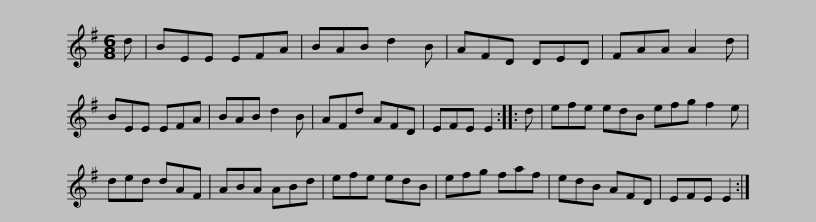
X:1
L:1/8
M:6/8
I:linebreak $
K:G
V:1 treble
V:1
 d | BEE EFA | BAB d2 B | AFD DED | FAA A2 d | %5
 BEE EFA | BAB d2 B | AFd AFD | EFE E2 ::$ d | %10
 efe edB efg f2 e | ded dAF | ABA ABd | efe edB | efg faf | %15
 edB AFD |$ EFE E2 :| %17
